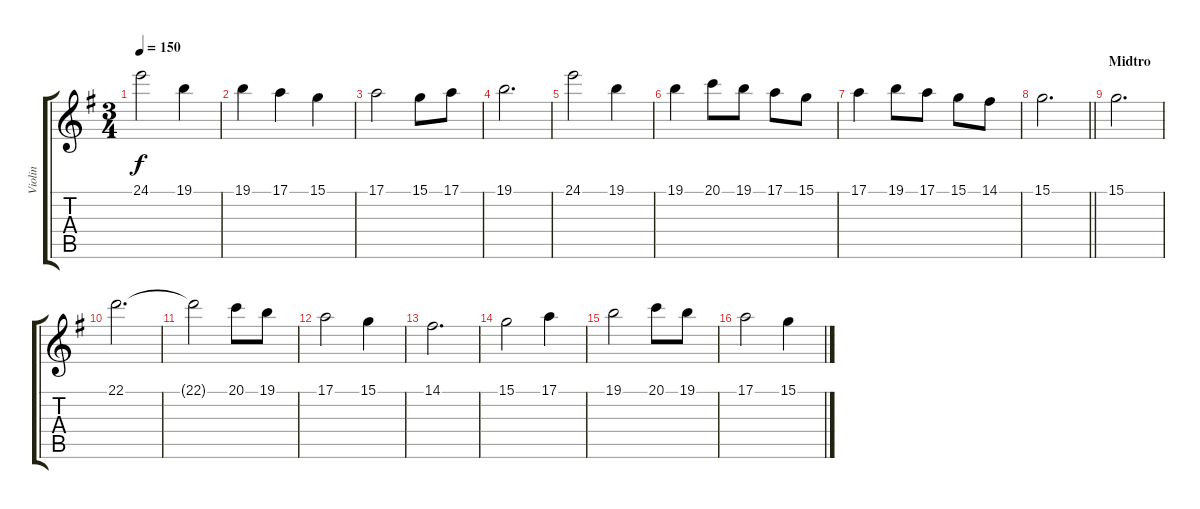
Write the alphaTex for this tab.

\track ("Violin" "Violin") {instrument violin}
\staff {score tabs}
\tuning (E4 B3 G3 D3 A2 E2) {hide}
\ts (3 4)
\tempo 150
\clef g2
\ks g
24.1.2{dy f} 19.1.4 |
19.1.4 17.1.4 15.1.4 |
17.1.2 15.1.8 17.1.8 |
19.1.2{d} |
24.1.2 19.1.4 |
19.1.4 20.1.8 19.1.8 17.1.8 15.1.8 |
17.1.4 19.1.8 17.1.8 15.1.8 14.1.8 |
\barLineRight lightlight
15.1.2{d} |
\section ("" "Midtro")
15.1.2{d} |
22.1.2{d} |
22.1{t}.2 20.1.8 19.1.8 |
17.1.2 15.1.4 |
14.1.2{d} |
15.1.2 17.1.4 |
19.1.2 20.1.8 19.1.8 |
17.1.2 15.1.4
